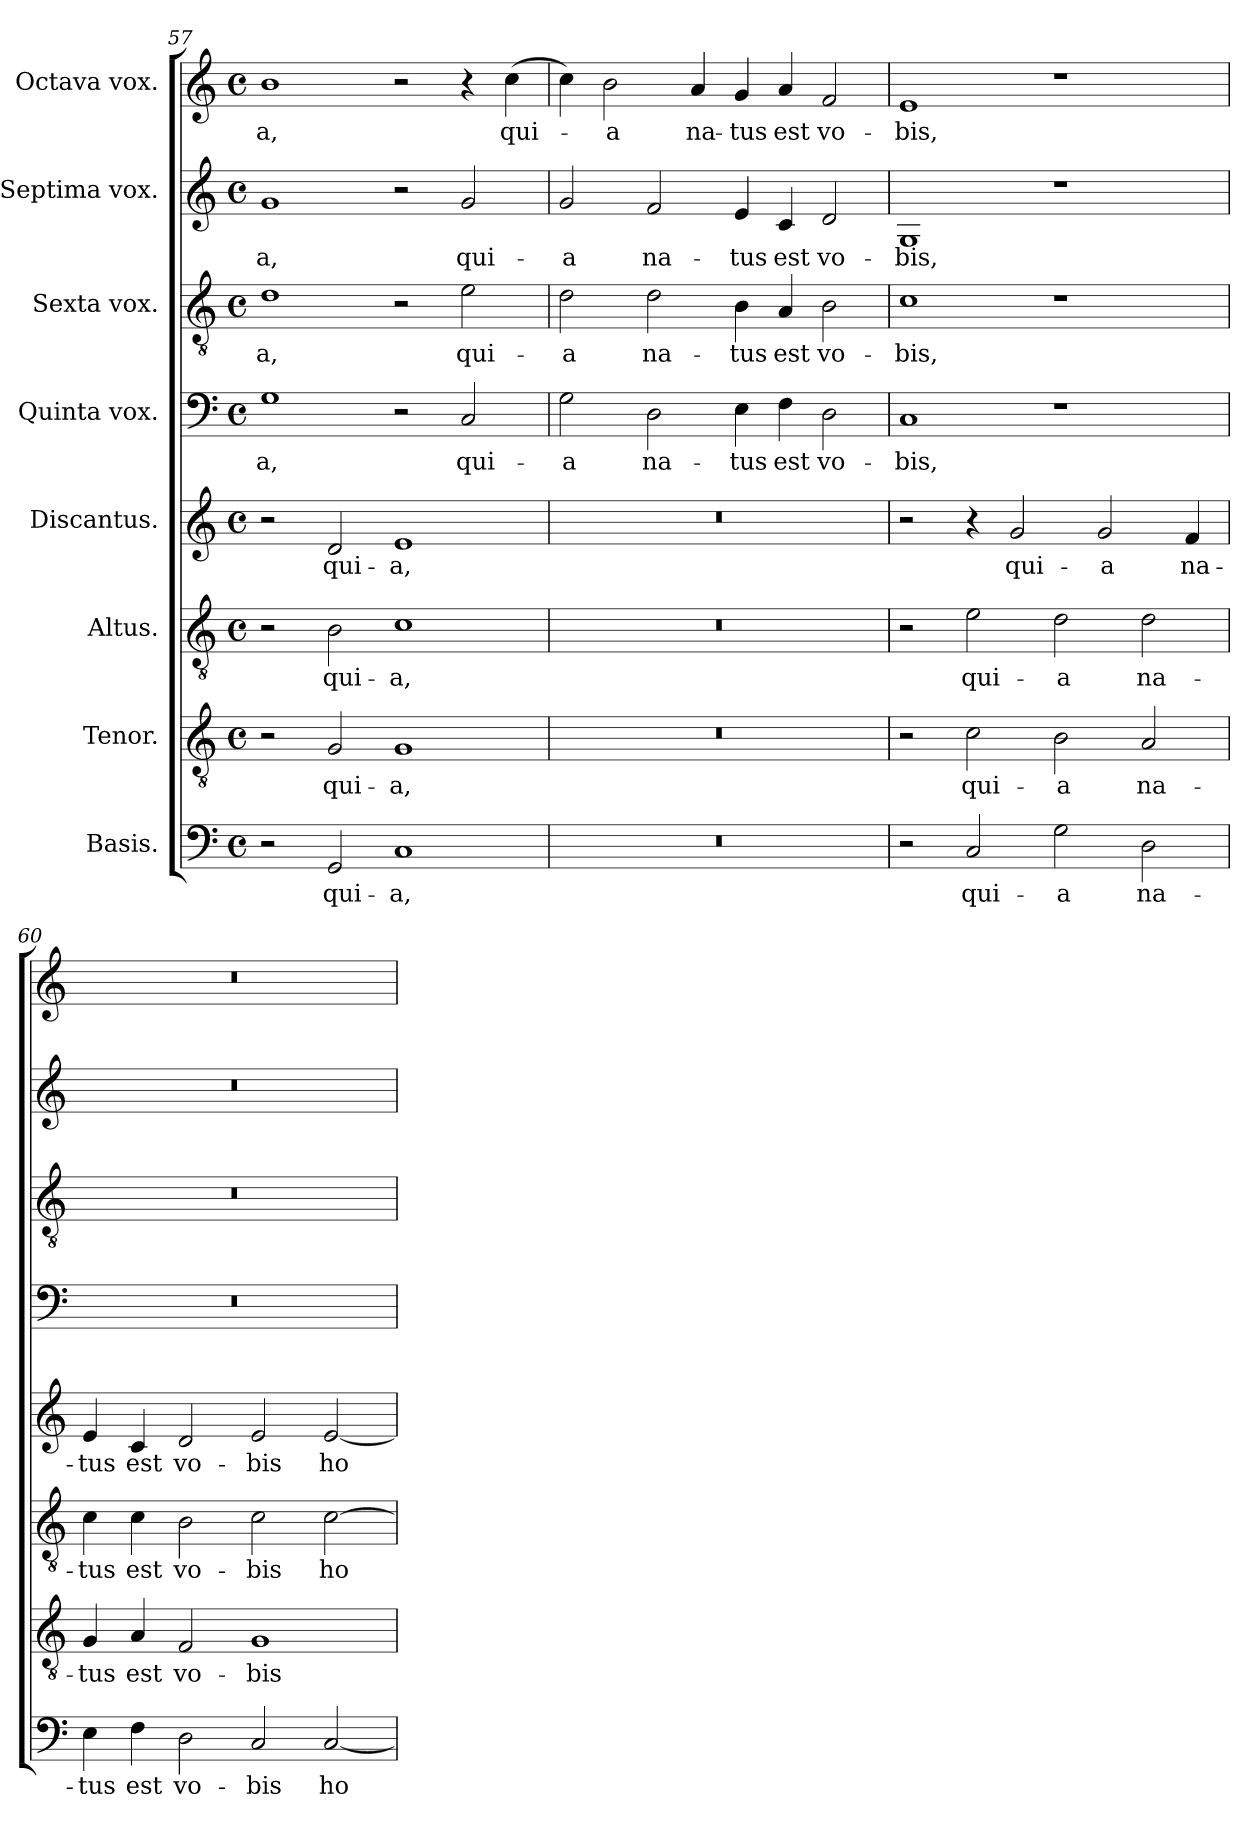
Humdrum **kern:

**kern	**text	**kern	**text	**kern	**text	**kern	**text	**kern	**text	**kern	**text	**kern	**text	**kern	**text
*part8	*part8	*part7	*part7	*part6	*part6	*part5	*part5	*part4	*part4	*part3	*part3	*part2	*part2	*part1	*part1
*staff8	*staff8	*staff7	*staff7	*staff6	*staff6	*staff5	*staff5	*staff4	*staff4	*staff3	*staff3	*staff2	*staff2	*staff1	*staff1
*I"Basis.	*	*I"Tenor.	*	*I"Altus.	*	*I"Discantus.	*	*I"Quinta vox.	*	*I"Sexta vox.	*	*I"Septima vox.	*	*I"Octava vox.	*
*clefF4	*	*clefGv2	*	*clefGv2	*	*clefG2	*	*clefF4	*	*clefGv2	*	*clefG2	*	*clefG2	*
*k[]	*	*k[]	*	*k[]	*	*k[]	*	*k[]	*	*k[]	*	*k[]	*	*k[]	*
*M4/2	*	*M4/2	*	*M4/2	*	*M4/2	*	*M4/2	*	*M4/2	*	*M4/2	*	*M4/2	*
*met(c)	*	*met(c)	*	*met(c)	*	*met(c)	*	*met(c)	*	*met(c)	*	*met(c)	*	*met(c)	*
=57	=57	=57	=57	=57	=57	=57	=57	=57	=57	=57	=57	=57	=57	=57	=57
!	!	!	!	!	!	!	!	!	!LO:LY:b	!	!LO:LY:b	!	!LO:LY:b	!	!LO:LY:b
2r	.	2r	.	2r	.	2r	.	1G	-a,	1d	-a,	1g	-a,	1b	-a,
!	!LO:LY:b	!	!LO:LY:b	!	!LO:LY:b	!	!LO:LY:b	!	!	!	!	!	!	!	!
2GG/	qui-	2G/	qui-	2B\	qui-	2d/	qui-	.	.	.	.	.	.	.	.
!	!LO:LY:b	!	!LO:LY:b	!	!LO:LY:b	!	!LO:LY:b	!	!	!	!	!	!	!	!
1C	-a,	1G	-a,	1c	-a,	1e	-a,	2r	.	2r	.	2r	.	2r	.
!	!	!	!	!	!	!	!	!	!LO:LY:b	!	!LO:LY:b	!	!LO:LY:b	!	!
.	.	.	.	.	.	.	.	2C/	qui-	2e\	qui-	2g/	qui-	4r	.
!	!	!	!	!	!	!	!	!	!	!	!	!	!	!	!LO:LY:b
.	.	.	.	.	.	.	.	.	.	.	.	.	.	(4cc\	qui-
=58	=58	=58	=58	=58	=58	=58	=58	=58	=58	=58	=58	=58	=58	=58	=58
!	!	!	!	!	!	!	!	!	!LO:LY:b	!	!LO:LY:b	!	!LO:LY:b	!	!
0r	.	0r	.	0r	.	0r	.	2G\	-a	2d\	-a	2g/	-a	4cc\)	.
!	!	!	!	!	!	!	!	!	!	!	!	!	!	!	!LO:LY:b
.	.	.	.	.	.	.	.	.	.	.	.	.	.	2b\	-a
!	!	!	!	!	!	!	!	!	!LO:LY:b	!	!LO:LY:b	!	!LO:LY:b	!	!
.	.	.	.	.	.	.	.	2D\	na-	2d\	na-	2f/	na-	.	.
!	!	!	!	!	!	!	!	!	!	!	!	!	!	!	!LO:LY:b
.	.	.	.	.	.	.	.	.	.	.	.	.	.	4a/	na-
!	!	!	!	!	!	!	!	!	!LO:LY:b	!	!LO:LY:b	!	!LO:LY:b	!	!LO:LY:b
.	.	.	.	.	.	.	.	4E\	-tus	4B\	-tus	4e/	-tus	4g/	-tus
!	!	!	!	!	!	!	!	!	!LO:LY:b	!	!LO:LY:b	!	!LO:LY:b	!	!LO:LY:b
.	.	.	.	.	.	.	.	4F\	est	4A/	est	4c/	est	4a/	est
!	!	!	!	!	!	!	!	!	!LO:LY:b	!	!LO:LY:b	!	!LO:LY:b	!	!LO:LY:b
.	.	.	.	.	.	.	.	2D\	vo-	2B\	vo-	2d/	vo-	2f/	vo-
=59	=59	=59	=59	=59	=59	=59	=59	=59	=59	=59	=59	=59	=59	=59	=59
!	!	!	!	!	!	!	!	!	!LO:LY:b	!	!LO:LY:b	!	!LO:LY:b	!	!LO:LY:b
2r	.	2r	.	2r	.	2r	.	1C	-bis,	1c	-bis,	1G	-bis,	1e	-bis,
!	!LO:LY:b	!	!LO:LY:b	!	!LO:LY:b	!	!	!	!	!	!	!	!	!	!
2C/	qui-	2c\	qui-	2e\	qui-	4r	.	.	.	.	.	.	.	.	.
!	!	!	!	!	!	!	!LO:LY:b	!	!	!	!	!	!	!	!
.	.	.	.	.	.	2g/	qui-	.	.	.	.	.	.	.	.
!	!LO:LY:b	!	!LO:LY:b	!	!LO:LY:b	!	!	!	!	!	!	!	!	!	!
2G\	-a	2B\	-a	2d\	-a	.	.	1r	.	1r	.	1r	.	1r	.
!	!	!	!	!	!	!	!LO:LY:b	!	!	!	!	!	!	!	!
.	.	.	.	.	.	2g/	-a	.	.	.	.	.	.	.	.
!	!LO:LY:b	!	!LO:LY:b	!	!LO:LY:b	!	!	!	!	!	!	!	!	!	!
2D\	na-	2A/	na-	2d\	na-	.	.	.	.	.	.	.	.	.	.
!	!	!	!	!	!	!	!LO:LY:b	!	!	!	!	!	!	!	!
.	.	.	.	.	.	4f/	na-	.	.	.	.	.	.	.	.
!!LO:LB:g=z
=60	=60	=60	=60	=60	=60	=60	=60	=60	=60	=60	=60	=60	=60	=60	=60
!	!LO:LY:b	!	!LO:LY:b	!	!LO:LY:b	!	!LO:LY:b	!	!	!	!	!	!	!	!
4E\	-tus	4G/	-tus	4c\	-tus	4e/	-tus	0r	.	0r	.	0r	.	0r	.
!	!LO:LY:b	!	!LO:LY:b	!	!LO:LY:b	!	!LO:LY:b	!	!	!	!	!	!	!	!
4F\	est	4A/	est	4c\	est	4c/	est	.	.	.	.	.	.	.	.
!	!LO:LY:b	!	!LO:LY:b	!	!LO:LY:b	!	!LO:LY:b	!	!	!	!	!	!	!	!
2D\	vo-	2F/	vo-	2B\	vo-	2d/	vo-	.	.	.	.	.	.	.	.
!	!LO:LY:b	!	!LO:LY:b	!	!LO:LY:b	!	!LO:LY:b	!	!	!	!	!	!	!	!
2C/	-bis	1G	-bis	2c\	-bis	2e/	-bis	.	.	.	.	.	.	.	.
!	!LO:LY:b	!	!	!	!LO:LY:b	!	!LO:LY:b	!	!	!	!	!	!	!	!
[2C/	ho-	.	.	[2c\	ho-	[2e/	ho-	.	.	.	.	.	.	.	.
=	=	=	=	=	=	=	=	=	=	=	=	=	=	=	=
*-	*-	*-	*-	*-	*-	*-	*-	*-	*-	*-	*-	*-	*-	*-	*-
